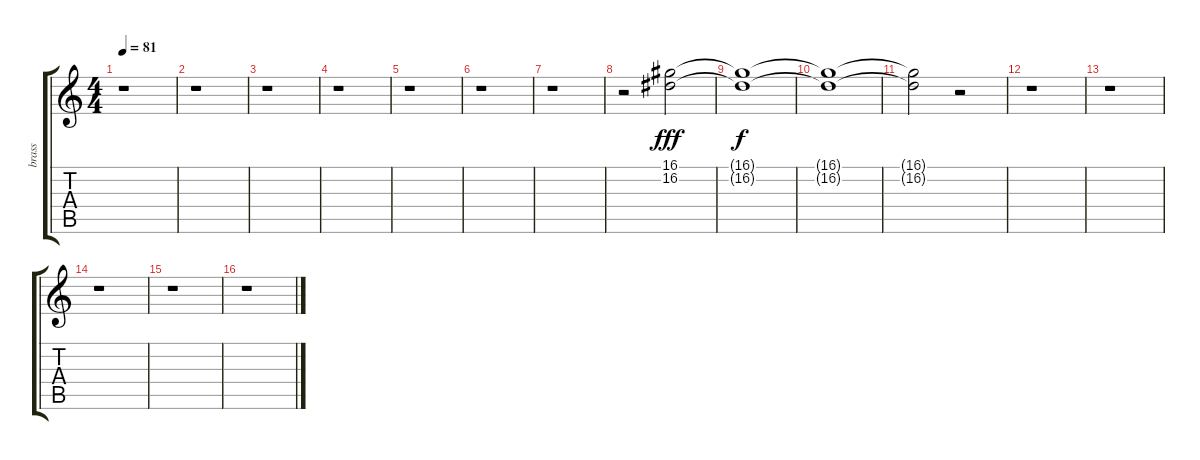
\track ("brass   " "brass   ") {instrument synthbrass1}
\staff {score tabs}
\tuning (E4 B3 G3 D3 A2 E2) {hide}
\ts (4 4)
\tempo 81
\clef g2
\ks c
r.1{dy f} |
r.1 |
r.1 |
r.1 |
r.1 |
r.1 |
r.1 |
r.2 (16.1 16.2).2{dy fff volume 0} |
(16.1{t} 16.2{t}).1{dy f} |
(16.1{t} 16.2{t}).1 |
(16.1{t} 16.2{t}).2 r.2 |
r.1 |
r.1 |
r.1 |
r.1 |
r.1
